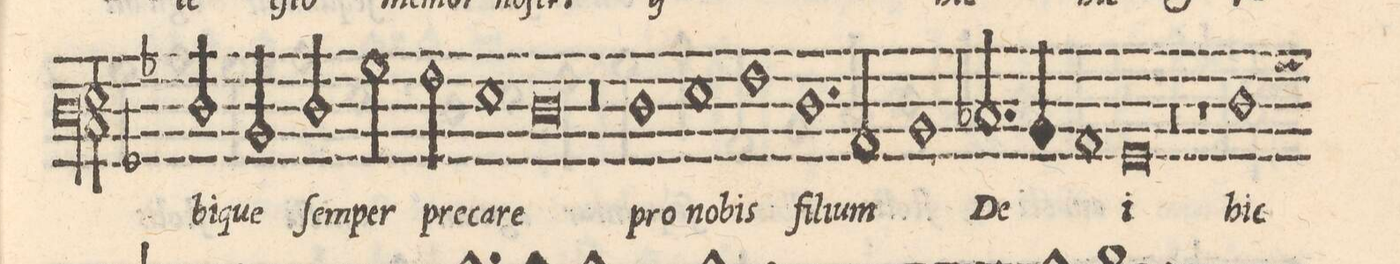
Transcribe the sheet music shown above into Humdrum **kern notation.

**kern	**text
*I"BASSVS	*
*clefF3	*
*k[b-]	*
*met(C)	*
*M2/1	*
2F/	-bi-
2D/	-que
2F/	ſem-
=28-	=28-
2B-\	-per
2A\	pre-
1G	-ca-
=29-	=29-
0F	re
=30-	=30-
0r	.
=31-	=31-
1F	pro
1G	no-
=32-	=32-
1A	-bis
1.F	fi-
=33-	=33-
2C/	-li-
1D	-um
=34-	=34-
2.E-X/	De-
4D/	.
1C	.
=35-	=35-
0BB-	-i
=36-	=36-
0r	.
=37-	=37-
1r	.
1F	hic
*custos:B	*
=38-	=38-
*-	*-
